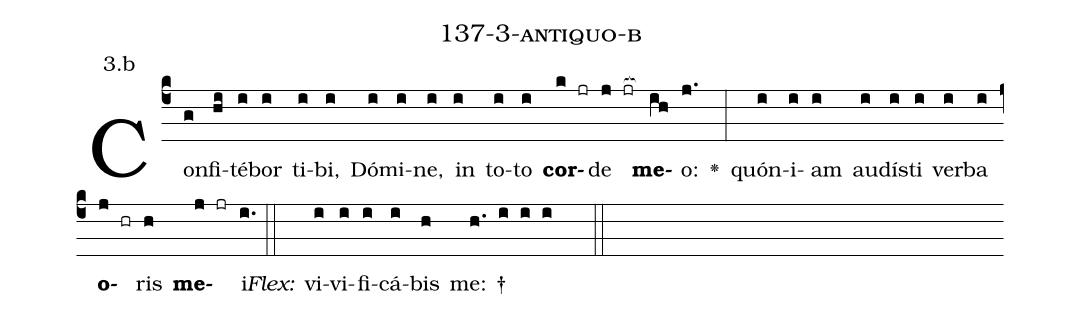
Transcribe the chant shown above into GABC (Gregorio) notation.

name: 137-3-antiquo-b;
annotation: 3.b;
%%
(c4)Con(g)fi(hi)té(i)bor(i) ti(i)bi,(i) Dó(i)mi(i)ne,(i) in(i) to(i)to(i) <b>cor</b>(k jr)de(j jr[ocb:1{]) <b>me</b>(ih[ocb:0}])o:(j.) <v>\greheightstar</v>(:) quón(i)i(i)am(i) au(i)dís(i)ti(i) ver(i)ba(i) <b>o</b>(j hr)ris(h) <b>me</b>(j jr)i.(i.) (::)
<i>Flex:</i>()  vi(i)vi(i)fi(i)cá(i)bis(h) me: †(h. i i i  ::)

%E(i) u(i) o(j) u(h) a(j) e.(i.) (::)
